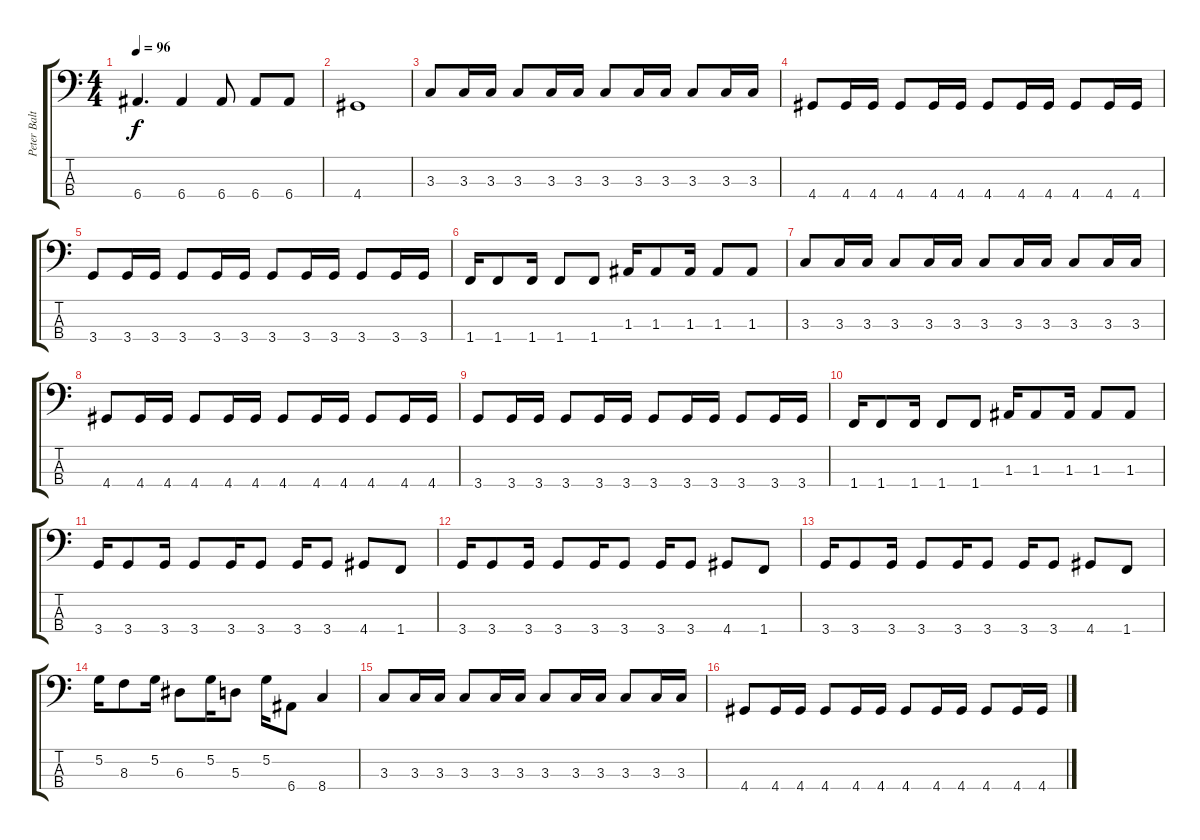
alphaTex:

\track ("Peter Baltes" "Peter Balt") {instrument electricbassfinger}
\staff {score tabs}
\tuning (G2 D2 A1 E1) {hide}
\ts (4 4)
\tempo 96
\clef f4
\ks c
6.4.4{d dy f} 6.4.4 6.4.8 6.4.8 6.4.8 |
4.4.1 |
3.3.8 3.3.16 3.3.16 3.3.8 3.3.16 3.3.16 3.3.8 3.3.16 3.3.16 3.3.8 3.3.16 3.3.16 |
4.4.8 4.4.16 4.4.16 4.4.8 4.4.16 4.4.16 4.4.8 4.4.16 4.4.16 4.4.8 4.4.16 4.4.16 |
3.4.8 3.4.16 3.4.16 3.4.8 3.4.16 3.4.16 3.4.8 3.4.16 3.4.16 3.4.8 3.4.16 3.4.16 |
1.4.16 1.4.8 1.4.16 1.4.8 1.4.8 1.3.16 1.3.8 1.3.16 1.3.8 1.3.8 |
3.3.8 3.3.16 3.3.16 3.3.8 3.3.16 3.3.16 3.3.8 3.3.16 3.3.16 3.3.8 3.3.16 3.3.16 |
4.4.8 4.4.16 4.4.16 4.4.8 4.4.16 4.4.16 4.4.8 4.4.16 4.4.16 4.4.8 4.4.16 4.4.16 |
3.4.8 3.4.16 3.4.16 3.4.8 3.4.16 3.4.16 3.4.8 3.4.16 3.4.16 3.4.8 3.4.16 3.4.16 |
1.4.16 1.4.8 1.4.16 1.4.8 1.4.8 1.3.16 1.3.8 1.3.16 1.3.8 1.3.8 |
3.4.16 3.4.8 3.4.16 3.4.8 3.4.16 3.4.8 3.4.16 3.4.8 4.4.8 1.4.8 |
3.4.16 3.4.8 3.4.16 3.4.8 3.4.16 3.4.8 3.4.16 3.4.8 4.4.8 1.4.8 |
3.4.16 3.4.8 3.4.16 3.4.8 3.4.16 3.4.8 3.4.16 3.4.8 4.4.8 1.4.8 |
5.2.16 8.3.8 5.2.16 6.3.8 5.2.16 5.3.8 5.2.16 6.4.8 8.4.4 |
3.3.8 3.3.16 3.3.16 3.3.8 3.3.16 3.3.16 3.3.8 3.3.16 3.3.16 3.3.8 3.3.16 3.3.16 |
4.4.8 4.4.16 4.4.16 4.4.8 4.4.16 4.4.16 4.4.8 4.4.16 4.4.16 4.4.8 4.4.16 4.4.16
